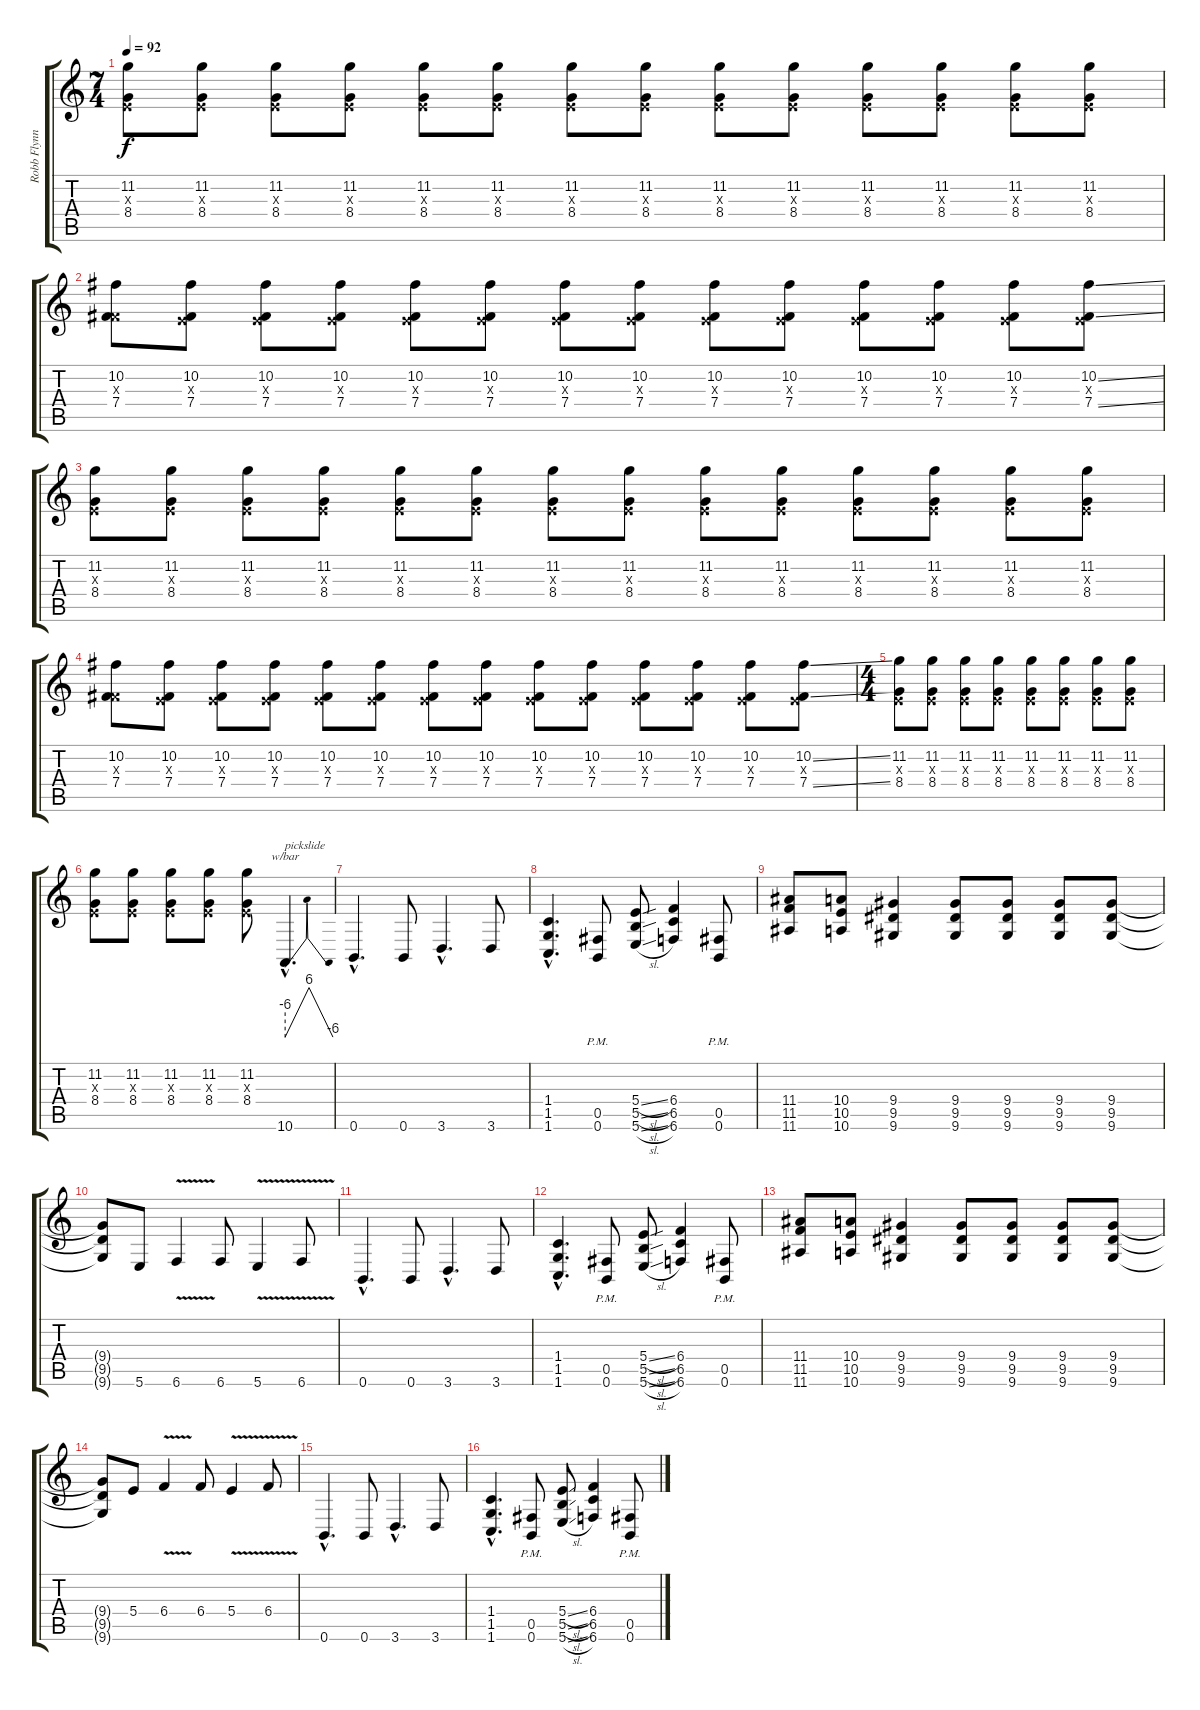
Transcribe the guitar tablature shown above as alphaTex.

\track ("Robb Flynn" "Robb Flynn") {instrument distortionguitar}
\staff {score tabs}
\tuning (Db4 Ab3 E3 B2 Gb2 B1) {hide}
\ts (7 4)
\tempo 92
\clef g2
\ks c
(11.2 0.3{x} 8.4).8{dy f} (11.2 0.3{x} 8.4).8 (11.2 0.3{x} 8.4).8 (11.2 0.3{x} 8.4).8 (11.2 0.3{x} 8.4).8 (11.2 0.3{x} 8.4).8 (11.2 0.3{x} 8.4).8 (11.2 0.3{x} 8.4).8 (11.2 0.3{x} 8.4).8 (11.2 0.3{x} 8.4).8 (11.2 0.3{x} 8.4).8 (11.2 0.3{x} 8.4).8 (11.2 0.3{x} 8.4).8 (11.2 0.3{x} 8.4).8 |
(10.2 1.3{x} 7.4).8 (10.2 0.3{x} 7.4).8 (10.2 0.3{x} 7.4).8 (10.2 0.3{x} 7.4).8 (10.2 0.3{x} 7.4).8 (10.2 0.3{x} 7.4).8 (10.2 0.3{x} 7.4).8 (10.2 0.3{x} 7.4).8 (10.2 0.3{x} 7.4).8 (10.2 0.3{x} 7.4).8 (10.2 0.3{x} 7.4).8 (10.2 0.3{x} 7.4).8 (10.2 0.3{x} 7.4).8 (10.2{ss} 0.3{x} 7.4{ss}).8 |
(11.2 0.3{x} 8.4).8 (11.2 0.3{x} 8.4).8 (11.2 0.3{x} 8.4).8 (11.2 0.3{x} 8.4).8 (11.2 0.3{x} 8.4).8 (11.2 0.3{x} 8.4).8 (11.2 0.3{x} 8.4).8 (11.2 0.3{x} 8.4).8 (11.2 0.3{x} 8.4).8 (11.2 0.3{x} 8.4).8 (11.2 0.3{x} 8.4).8 (11.2 0.3{x} 8.4).8 (11.2 0.3{x} 8.4).8 (11.2 0.3{x} 8.4).8 |
(10.2 1.3{x} 7.4).8 (10.2 0.3{x} 7.4).8 (10.2 0.3{x} 7.4).8 (10.2 0.3{x} 7.4).8 (10.2 0.3{x} 7.4).8 (10.2 0.3{x} 7.4).8 (10.2 0.3{x} 7.4).8 (10.2 0.3{x} 7.4).8 (10.2 0.3{x} 7.4).8 (10.2 0.3{x} 7.4).8 (10.2 0.3{x} 7.4).8 (10.2 0.3{x} 7.4).8 (10.2 0.3{x} 7.4).8 (10.2{ss} 0.3{x} 7.4{ss}).8 |
\ts (4 4)
(11.2 0.3{x} 8.4).8 (11.2 0.3{x} 8.4).8 (11.2 0.3{x} 8.4).8 (11.2 0.3{x} 8.4).8 (11.2 0.3{x} 8.4).8 (11.2 0.3{x} 8.4).8 (11.2 0.3{x} 8.4).8 (11.2 0.3{x} 8.4).8 |
(11.2 0.3{x} 8.4).8 (11.2 0.3{x} 8.4).8 (11.2 0.3{x} 8.4).8 (11.2 0.3{x} 8.4).8 (11.2 0.3{x} 8.4).8 10.6{hac}.4{d tbe (dip default 0 -24 30 24 60 -24) txt "pickslide" volume 16} |
0.6{hac}.4{d} 0.6.8 3.6{hac}.4{d} 3.6.8 |
(1.4{hac} 1.5{hac} 1.6{hac}).4{d} (0.5{pm} 0.6{pm}).8 (5.4{sl} 5.5{sl} 5.6{sl}).8 (6.4 6.5 6.6).4 (0.5{pm} 0.6{pm}).8 |
(11.4 11.5 11.6).8 (10.4 10.5 10.6).8 (9.4 9.5 9.6).4 (9.4 9.5 9.6).8 (9.4 9.5 9.6).8 (9.4 9.5 9.6).8 (9.4 9.5 9.6).8 |
(9.4{t} 9.5{t} 9.6{t}).8 5.6.8 6.6{v}.4 6.6.8 5.6{v}.4 6.6{v}.8 |
0.6{hac}.4{d} 0.6.8 3.6{hac}.4{d} 3.6.8 |
(1.4{hac} 1.5{hac} 1.6{hac}).4{d} (0.5{pm} 0.6{pm}).8 (5.4{sl} 5.5{sl} 5.6{sl}).8 (6.4 6.5 6.6).4 (0.5{pm} 0.6{pm}).8 |
(11.4 11.5 11.6).8 (10.4 10.5 10.6).8 (9.4 9.5 9.6).4 (9.4 9.5 9.6).8 (9.4 9.5 9.6).8 (9.4 9.5 9.6).8 (9.4 9.5 9.6).8 |
(9.4{t} 9.5{t} 9.6{t}).8 5.4.8 6.4{v}.4 6.4.8 5.4{v}.4 6.4{v}.8 |
0.6{hac}.4{d} 0.6.8 3.6{hac}.4{d} 3.6.8 |
(1.4{hac} 1.5{hac} 1.6{hac}).4{d} (0.5{pm} 0.6{pm}).8 (5.4{sl} 5.5{sl} 5.6{sl}).8 (6.4 6.5 6.6).4 (0.5{pm} 0.6{pm}).8
